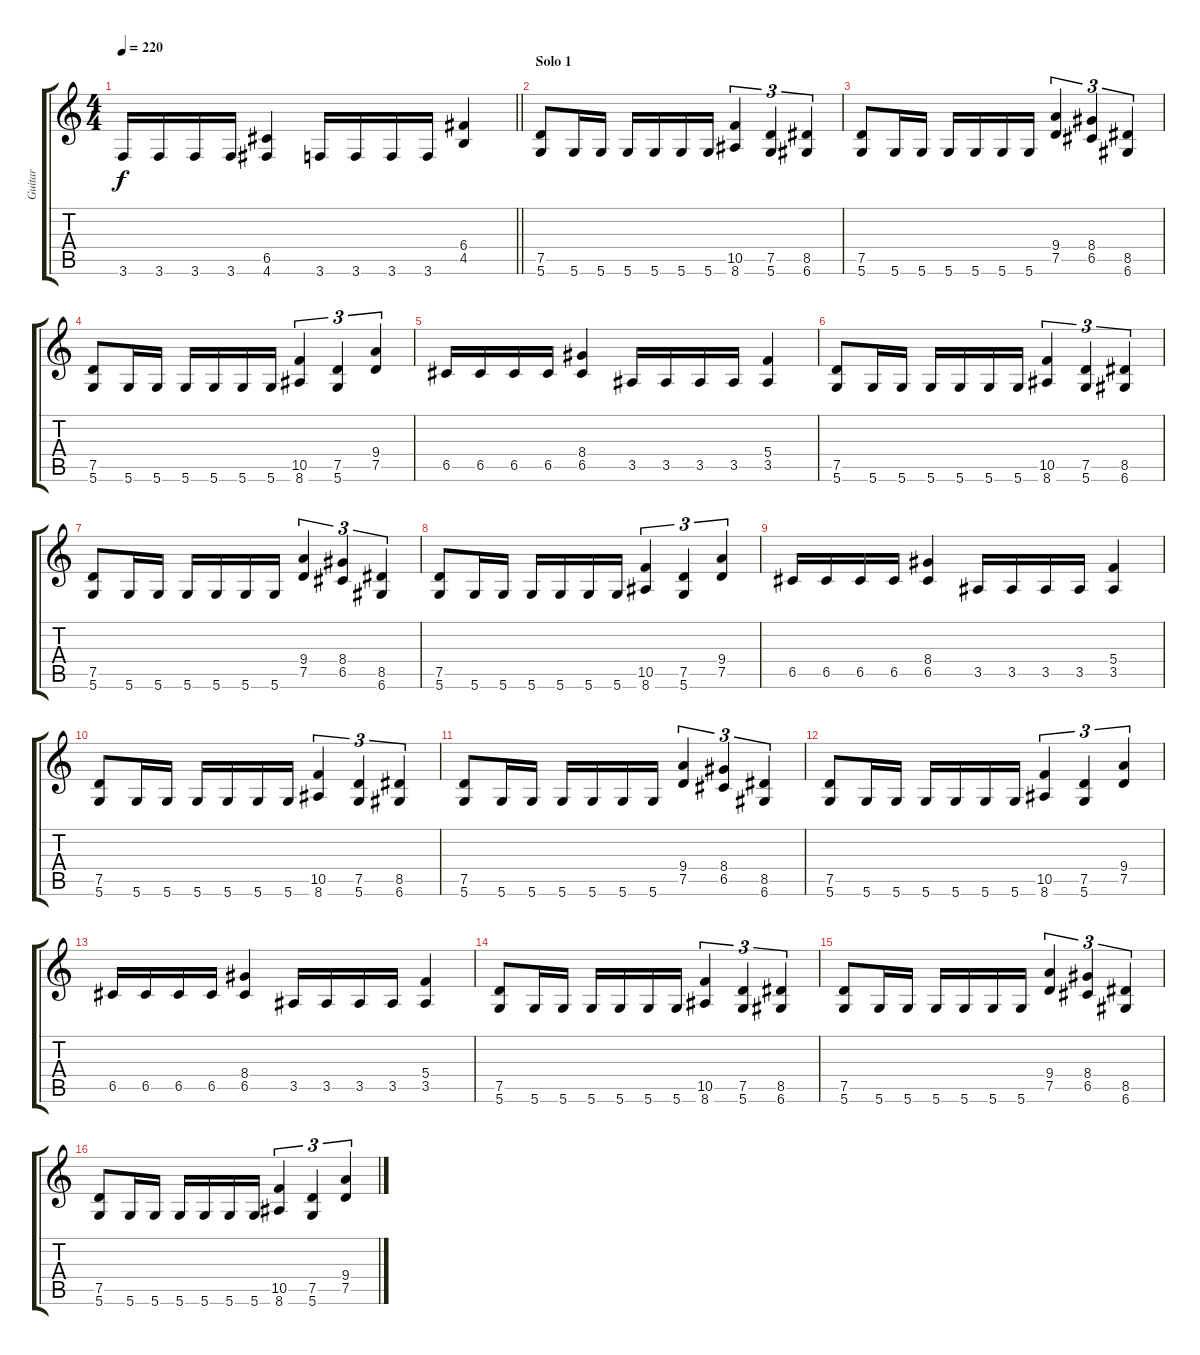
\track ("Guitar" "Guitar") {instrument distortionguitar}
\staff {score tabs}
\tuning (D4 A3 F3 C3 G2 D2) {hide}
\ts (4 4)
\tempo 220
\clef g2
\barLineRight lightlight
\ks c
3.6.16{dy f} 3.6.16 3.6.16 3.6.16 (6.5 4.6).4 3.6.16 3.6.16 3.6.16 3.6.16 (6.4 4.5).4 |
\section ("" "Solo 1")
(7.5 5.6).8 5.6.16 5.6.16 5.6.16 5.6.16 5.6.16 5.6.16 (10.5 8.6).4{tu (3 2)} (7.5 5.6).4{tu (3 2)} (8.5 6.6).4{tu (3 2)} |
(7.5 5.6).8 5.6.16 5.6.16 5.6.16 5.6.16 5.6.16 5.6.16 (9.4 7.5).4{tu (3 2)} (8.4 6.5).4{tu (3 2)} (8.5 6.6).4{tu (3 2)} |
(7.5 5.6).8 5.6.16 5.6.16 5.6.16 5.6.16 5.6.16 5.6.16 (10.5 8.6).4{tu (3 2)} (7.5 5.6).4{tu (3 2)} (9.4 7.5).4{tu (3 2)} |
6.5.16 6.5.16 6.5.16 6.5.16 (8.4 6.5).4 3.5.16 3.5.16 3.5.16 3.5.16 (5.4 3.5).4 |
(7.5 5.6).8 5.6.16 5.6.16 5.6.16 5.6.16 5.6.16 5.6.16 (10.5 8.6).4{tu (3 2)} (7.5 5.6).4{tu (3 2)} (8.5 6.6).4{tu (3 2)} |
(7.5 5.6).8 5.6.16 5.6.16 5.6.16 5.6.16 5.6.16 5.6.16 (9.4 7.5).4{tu (3 2)} (8.4 6.5).4{tu (3 2)} (8.5 6.6).4{tu (3 2)} |
(7.5 5.6).8 5.6.16 5.6.16 5.6.16 5.6.16 5.6.16 5.6.16 (10.5 8.6).4{tu (3 2)} (7.5 5.6).4{tu (3 2)} (9.4 7.5).4{tu (3 2)} |
6.5.16 6.5.16 6.5.16 6.5.16 (8.4 6.5).4 3.5.16 3.5.16 3.5.16 3.5.16 (5.4 3.5).4 |
(7.5 5.6).8 5.6.16 5.6.16 5.6.16 5.6.16 5.6.16 5.6.16 (10.5 8.6).4{tu (3 2)} (7.5 5.6).4{tu (3 2)} (8.5 6.6).4{tu (3 2)} |
(7.5 5.6).8 5.6.16 5.6.16 5.6.16 5.6.16 5.6.16 5.6.16 (9.4 7.5).4{tu (3 2)} (8.4 6.5).4{tu (3 2)} (8.5 6.6).4{tu (3 2)} |
(7.5 5.6).8 5.6.16 5.6.16 5.6.16 5.6.16 5.6.16 5.6.16 (10.5 8.6).4{tu (3 2)} (7.5 5.6).4{tu (3 2)} (9.4 7.5).4{tu (3 2)} |
6.5.16 6.5.16 6.5.16 6.5.16 (8.4 6.5).4 3.5.16 3.5.16 3.5.16 3.5.16 (5.4 3.5).4 |
(7.5 5.6).8 5.6.16 5.6.16 5.6.16 5.6.16 5.6.16 5.6.16 (10.5 8.6).4{tu (3 2)} (7.5 5.6).4{tu (3 2)} (8.5 6.6).4{tu (3 2)} |
(7.5 5.6).8 5.6.16 5.6.16 5.6.16 5.6.16 5.6.16 5.6.16 (9.4 7.5).4{tu (3 2)} (8.4 6.5).4{tu (3 2)} (8.5 6.6).4{tu (3 2)} |
(7.5 5.6).8 5.6.16 5.6.16 5.6.16 5.6.16 5.6.16 5.6.16 (10.5 8.6).4{tu (3 2)} (7.5 5.6).4{tu (3 2)} (9.4 7.5).4{tu (3 2)}
